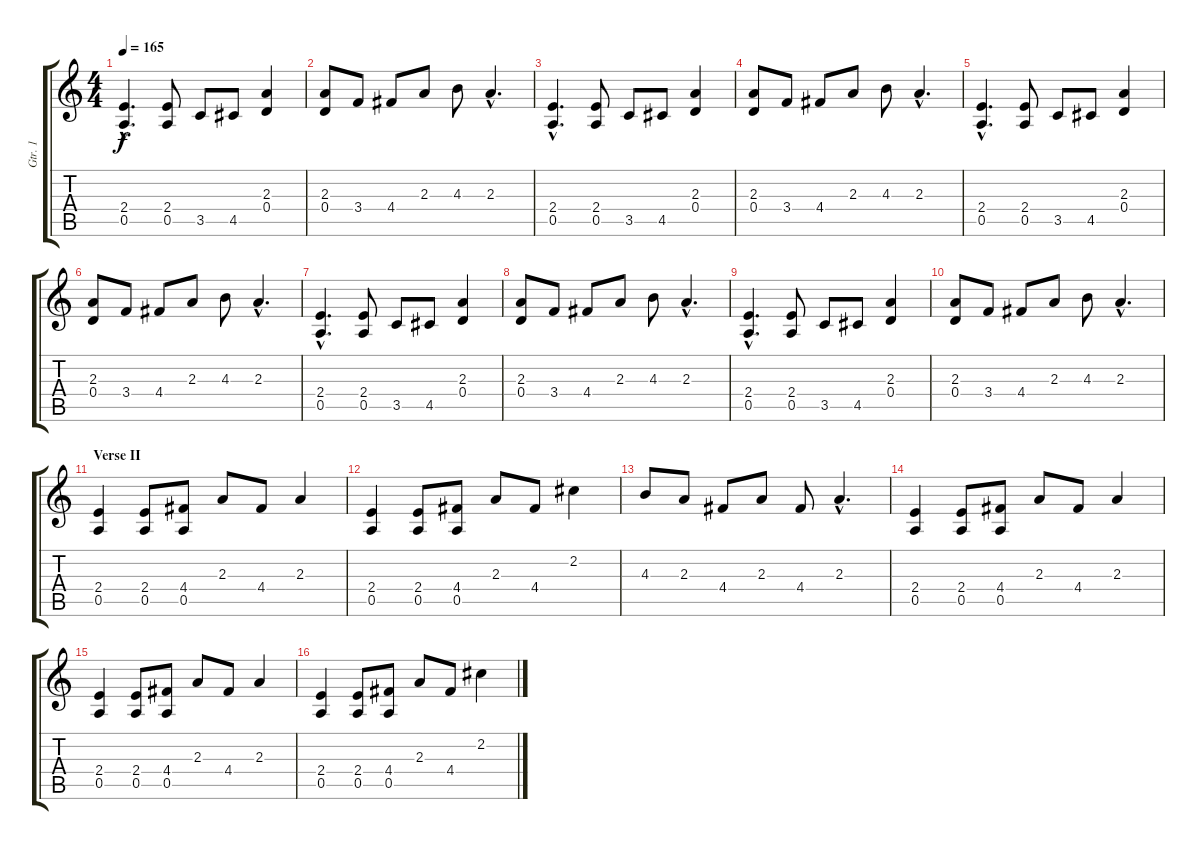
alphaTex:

\track ("Gtr. 1" "Gtr. 1") {instrument overdrivenguitar}
\staff {score tabs}
\tuning (E4 B3 G3 D3 A2 E2) {hide}
\ts (4 4)
\tempo 165
\clef g2
\ks c
(2.4{hac} 0.5{hac}).4{d dy f} (2.4 0.5).8 3.5.8 4.5.8 (2.3 0.4).4 |
(2.3 0.4).8 3.4.8 4.4.8 2.3.8 4.3.8 2.3{hac}.4{d} |
(2.4{hac} 0.5{hac}).4{d} (2.4 0.5).8 3.5.8 4.5.8 (2.3 0.4).4 |
(2.3 0.4).8 3.4.8 4.4.8 2.3.8 4.3.8 2.3{hac}.4{d} |
(2.4{hac} 0.5{hac}).4{d} (2.4 0.5).8 3.5.8 4.5.8 (2.3 0.4).4 |
(2.3 0.4).8 3.4.8 4.4.8 2.3.8 4.3.8 2.3{hac}.4{d} |
(2.4{hac} 0.5{hac}).4{d} (2.4 0.5).8 3.5.8 4.5.8 (2.3 0.4).4 |
(2.3 0.4).8 3.4.8 4.4.8 2.3.8 4.3.8 2.3{hac}.4{d} |
(2.4{hac} 0.5{hac}).4{d} (2.4 0.5).8 3.5.8 4.5.8 (2.3 0.4).4 |
(2.3 0.4).8 3.4.8 4.4.8 2.3.8 4.3.8 2.3{hac}.4{d} |
\section ("" "Verse II")
(2.4 0.5).4 (2.4 0.5).8 (4.4 0.5).8 2.3.8 4.4.8 2.3.4 |
(2.4 0.5).4 (2.4 0.5).8 (4.4 0.5).8 2.3.8 4.4.8 2.2.4 |
4.3.8 2.3.8 4.4.8 2.3.8 4.4.8 2.3{hac}.4{d} |
(2.4 0.5).4 (2.4 0.5).8 (4.4 0.5).8 2.3.8 4.4.8 2.3.4 |
(2.4 0.5).4 (2.4 0.5).8 (4.4 0.5).8 2.3.8 4.4.8 2.3.4 |
(2.4 0.5).4 (2.4 0.5).8 (4.4 0.5).8 2.3.8 4.4.8 2.2.4
